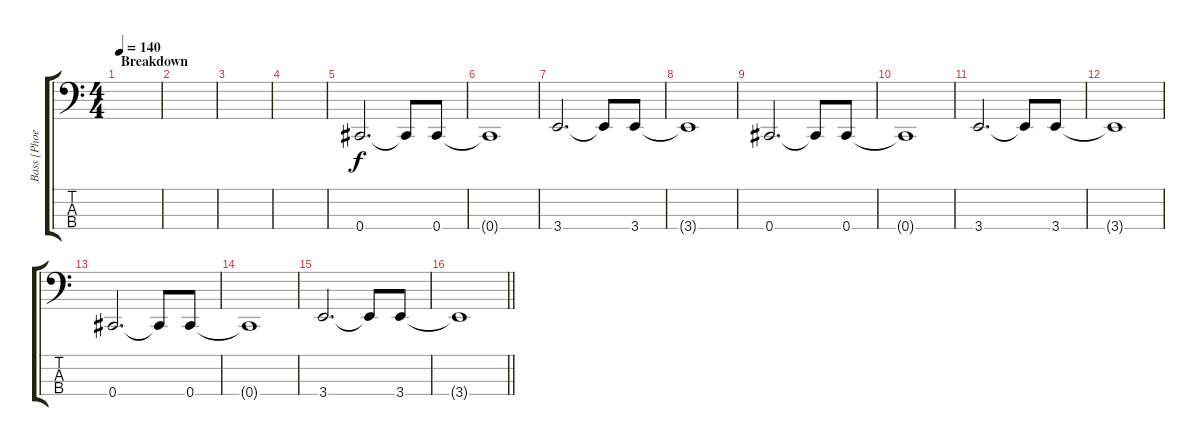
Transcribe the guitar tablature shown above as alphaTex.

\track ("Bass [Phoenix]" "Bass [Phoe") {instrument electricbassfinger}
\staff {score tabs}
\tuning (Gb2 Db2 Ab1 Db1) {hide}
\ts (4 4)
\section ("" "Breakdown")
\tempo 140
\clef f4
\ks c
|
|
|
|
0.4.2{d} 0.4{t}.8 0.4.8 |
0.4{t}.1 |
3.4.2{d} 3.4{t}.8 3.4.8 |
3.4{t}.1 |
0.4.2{d} 0.4{t}.8 0.4.8 |
0.4{t}.1 |
3.4.2{d} 3.4{t}.8 3.4.8 |
3.4{t}.1 |
0.4.2{d} 0.4{t}.8 0.4.8 |
0.4{t}.1 |
3.4.2{d} 3.4{t}.8 3.4.8 |
\barLineRight lightlight
3.4{t}.1
